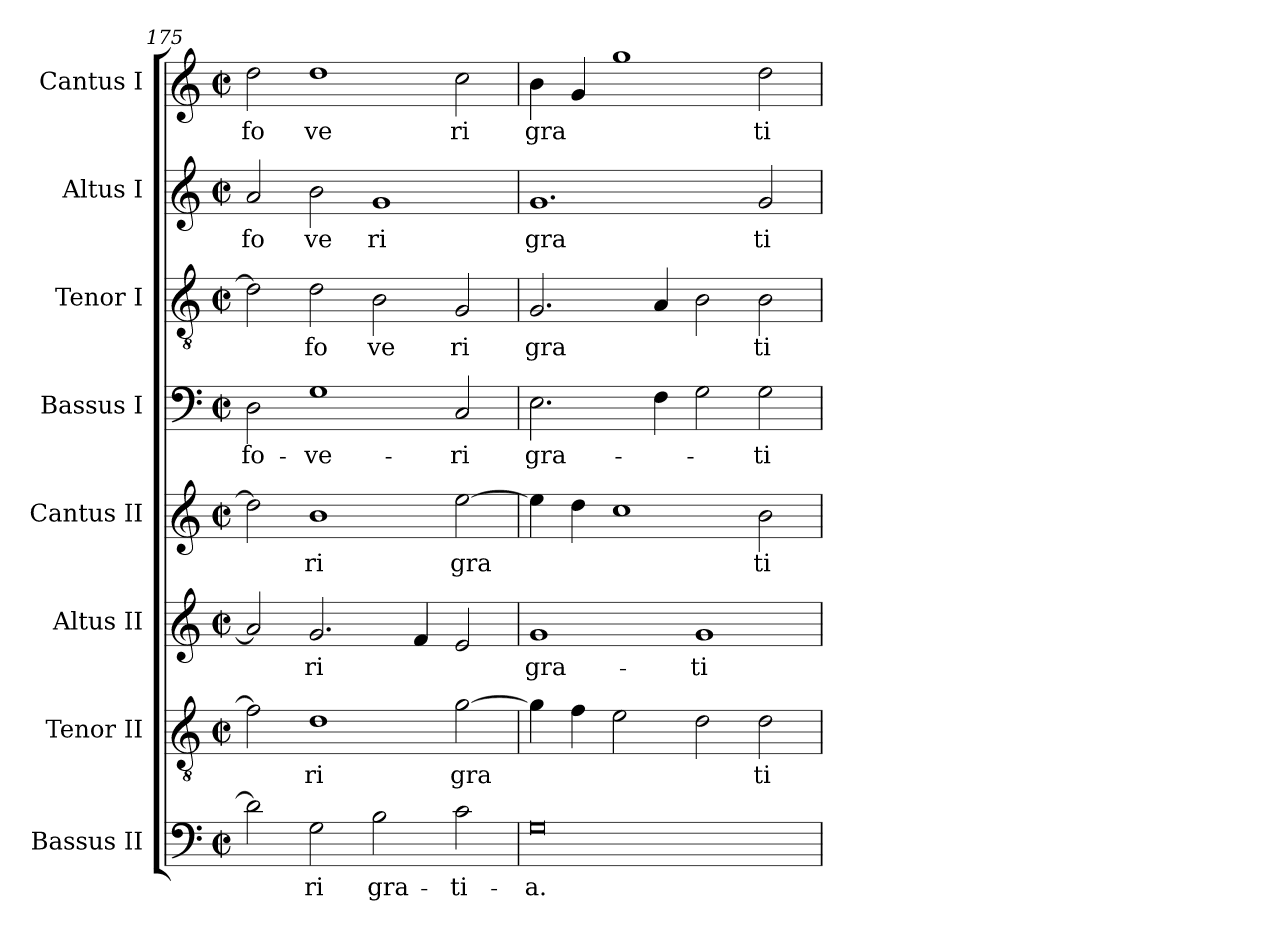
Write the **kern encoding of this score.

**kern	**text	**kern	**text	**kern	**text	**kern	**text	**kern	**text	**kern	**text	**kern	**text	**kern	**text
*part8	*part8	*part7	*part7	*part6	*part6	*part5	*part5	*part4	*part4	*part3	*part3	*part2	*part2	*part1	*part1
*staff8	*staff8	*staff7	*staff7	*staff6	*staff6	*staff5	*staff5	*staff4	*staff4	*staff3	*staff3	*staff2	*staff2	*staff1	*staff1
*I"Bassus II	*	*I"Tenor II	*	*I"Altus II	*	*I"Cantus II	*	*I"Bassus I	*	*I"Tenor I	*	*I"Altus I	*	*I"Cantus I	*
*clefF4	*	*clefGv2	*	*clefG2	*	*clefG2	*	*clefF4	*	*clefGv2	*	*clefG2	*	*clefG2	*
*k[]	*	*	*	*	*	*	*	*	*	*	*	*	*	*	*
*C:	*	*	*	*	*	*	*	*	*	*	*	*	*	*	*
*M2/2	*	*M2/2	*	*M2/2	*	*M2/2	*	*M2/2	*	*M2/2	*	*M2/2	*	*M2/2	*
*met(c|)	*	*met(c|)	*	*met(c|)	*	*met(c|)	*	*met(c|)	*	*met(c|)	*	*met(c|)	*	*met(c|)	*
=175	=175	=175	=175	=175	=175	=175	=175	=175	=175	=175	=175	=175	=175	=175	=175
!	!	!	!	!	!	!	!	!	!LO:LY:b:cj	!	!	!	!LO:LY:b:cj	!	!LO:LY:b:cj
2d\]	.	2f\]	.	2a/]	.	2dd\]	.	2D\	-fo-	2d\]	.	2a/	fo	2dd\	fo
!	!LO:LY:b:cj	!	!LO:LY:b:cj	!	!LO:LY:b:cj	!	!LO:LY:b:cj	!	!LO:LY:b:cj	!	!LO:LY:b:cj	!	!LO:LY:b:cj	!	!LO:LY:b:cj
2G\	-ri	1d	ri	2.g/	-ri	1b	ri	1G	-ve-	2d\	fo	2b\	ve	1dd	ve
!	!LO:LY:b:cj	!	!	!	!	!	!	!	!	!	!LO:LY:b:cj	!	!LO:LY:b:cj	!	!
2B\	gra-	.	.	.	.	.	.	.	.	2B\	ve	1g	ri	.	.
.	.	.	.	4f/	.	.	.	.	.	.	.	.	.	.	.
!	!LO:LY:b:cj	!	!LO:LY:b	!	!	!	!LO:LY:b	!	!LO:LY:b:cj	!	!LO:LY:b:cj	!	!	!	!LO:LY:b:cj
2c\	-ti-	[>2g\	gra	2e/	.	[>2ee\	gra	2C/	-ri	2G/	ri	.	.	2cc\	ri
=176	=176	=176	=176	=176	=176	=176	=176	=176	=176	=176	=176	=176	=176	=176	=176
!	!LO:LY:b:cj	!	!	!	!LO:LY:b:cj	!	!	!	!LO:LY:b	!	!LO:LY:b	!	!LO:LY:b:cj	!	!LO:LY:b
0G	-a.	4g\]	.	1g	gra-	4ee\]	.	2.E\	gra-	2.G/	gra	1.g	gra	4b\	gra
.	.	4f\	.	.	.	4dd\	.	.	.	.	.	.	.	4g/	.
.	.	2e\	.	.	.	1cc	.	.	.	.	.	.	.	1gg	.
.	.	.	.	.	.	.	.	4F\	.	4A/	.	.	.	.	.
!	!	!	!	!	!LO:LY:b:cj	!	!	!	!	!	!	!	!	!	!
.	.	2d\	.	1g	-ti-	.	.	2G\	.	2B\	.	.	.	.	.
!	!	!	!LO:LY:b:cj	!	!	!	!LO:LY:b:cj	!	!LO:LY:b:cj	!	!LO:LY:b:cj	!	!LO:LY:b:cj	!	!LO:LY:b:cj
.	.	2d\	ti	.	.	2b\	ti	2G\	-ti-	2B\	ti	2g/	ti	2dd\	ti
=	=	=	=	=	=	=	=	=	=	=	=	=	=	=	=
*-	*-	*-	*-	*-	*-	*-	*-	*-	*-	*-	*-	*-	*-	*-	*-
